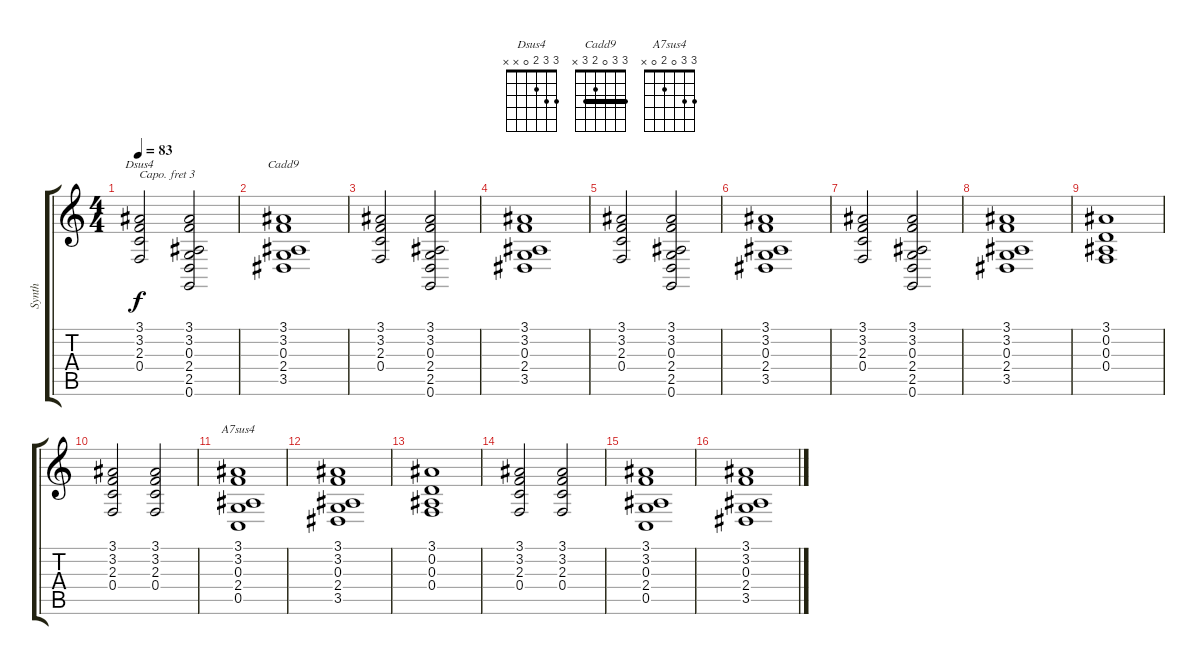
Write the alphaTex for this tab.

\track ("Synth" "Synth") {instrument choiraahs}
\staff {score tabs}
\capo 3
\tuning (E4 B3 G3 D3 A2 E2) {hide}
\chord ("Dsus4" 3 3 2 0 x x)
\chord ("Cadd9" 3 3 0 2 3 x) {barre 3}
\chord ("A7sus4" 3 3 0 2 0 x)
\ts (4 4)
\tempo 83
\clef g2
\ks c
(3.1 3.2 2.3 0.4).2{ch "Dsus4" dy f} (3.1 3.2 0.3 2.4 2.5 0.6).2 |
(3.1 3.2 0.3 2.4 3.5).1{ch "Cadd9"} |
(3.1 3.2 2.3 0.4).2 (3.1 3.2 0.3 2.4 2.5 0.6).2 |
(3.1 3.2 0.3 2.4 3.5).1 |
(3.1 3.2 2.3 0.4).2 (3.1 3.2 0.3 2.4 2.5 0.6).2 |
(3.1 3.2 0.3 2.4 3.5).1 |
(3.1 3.2 2.3 0.4).2 (3.1 3.2 0.3 2.4 2.5 0.6).2 |
(3.1 3.2 0.3 2.4 3.5).1 |
(3.1 0.2 0.3 0.4).1 |
(3.1 3.2 2.3 0.4).2 (3.1 3.2 2.3 0.4).2 |
(3.1 3.2 0.3 2.4 0.5).1{ch "A7sus4"} |
(3.1 3.2 0.3 2.4 3.5).1 |
(3.1 0.2 0.3 0.4).1 |
(3.1 3.2 2.3 0.4).2 (3.1 3.2 2.3 0.4).2 |
(3.1 3.2 0.3 2.4 0.5).1 |
(3.1 3.2 0.3 2.4 3.5).1
